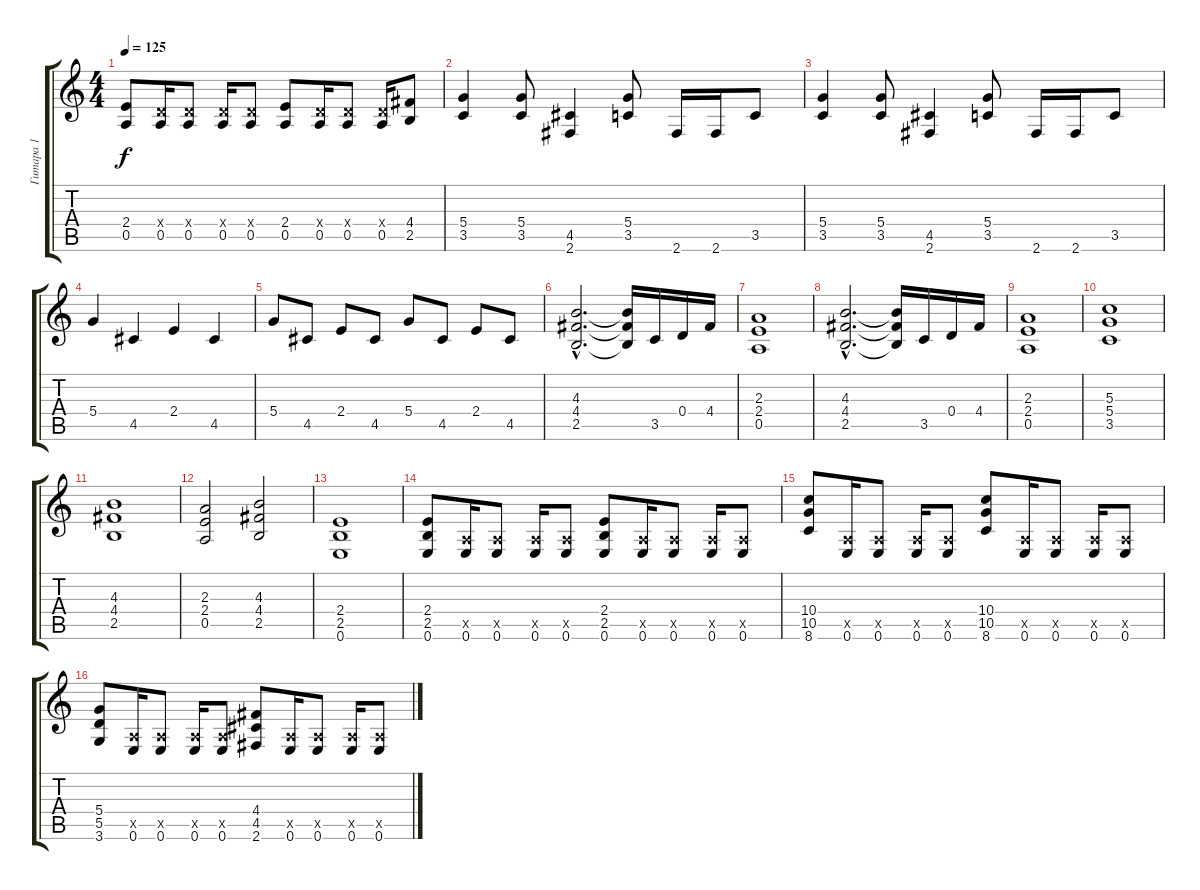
\track ("Гитара 1" "Гитара 1") {instrument distortionguitar}
\staff {score tabs}
\tuning (E4 B3 G3 D3 A2 E2) {hide}
\ts (4 4)
\tempo 125
\clef g2
\ks c
(2.4 0.5).8{dy f} (0.4{x} 0.5).16 (0.4{x} 0.5).8 (0.4{x} 0.5).16 (0.4{x} 0.5).8 (2.4 0.5).8 (0.4{x} 0.5).16 (0.4{x} 0.5).8 (0.4{x} 0.5).16 (4.4 2.5).8 |
(5.4 3.5).4 (5.4 3.5).8 (4.5 2.6).4 (5.4 3.5).8 2.6.16 2.6.16 3.5.8 |
(5.4 3.5).4 (5.4 3.5).8 (4.5 2.6).4 (5.4 3.5).8 2.6.16 2.6.16 3.5.8 |
5.4.4 4.5.4 2.4.4 4.5.4 |
5.4.8 4.5.8 2.4.8 4.5.8 5.4.8 4.5.8 2.4.8 4.5.8 |
(4.3{hac} 4.4{hac} 2.5{hac}).2{d} (4.3{t} 4.4{t} 2.5{t}).16 3.5.16 0.4.16 4.4.16 |
(2.3 2.4 0.5).1 |
(4.3{hac} 4.4{hac} 2.5{hac}).2{d} (4.3{t} 4.4{t} 2.5{t}).16 3.5.16 0.4.16 4.4.16 |
(2.3 2.4 0.5).1 |
(5.3 5.4 3.5).1 |
(4.3 4.4 2.5).1 |
(2.3 2.4 0.5).2 (4.3 4.4 2.5).2 |
(2.4 2.5 0.6).1 |
(2.4 2.5 0.6).8 (0.5{x} 0.6).16 (0.5{x} 0.6).8 (0.5{x} 0.6).16 (0.5{x} 0.6).8 (2.4 2.5 0.6).8 (0.5{x} 0.6).16 (0.5{x} 0.6).8 (0.5{x} 0.6).16 (0.5{x} 0.6).8 |
(10.4 10.5 8.6).8 (0.5{x} 0.6).16 (0.5{x} 0.6).8 (0.5{x} 0.6).16 (0.5{x} 0.6).8 (10.4 10.5 8.6).8 (0.5{x} 0.6).16 (0.5{x} 0.6).8 (0.5{x} 0.6).16 (0.5{x} 0.6).8 |
(5.4 5.5 3.6).8 (0.5{x} 0.6).16 (0.5{x} 0.6).8 (0.5{x} 0.6).16 (0.5{x} 0.6).8 (4.4 4.5 2.6).8 (0.5{x} 0.6).16 (0.5{x} 0.6).8 (0.5{x} 0.6).16 (0.5{x} 0.6).8
